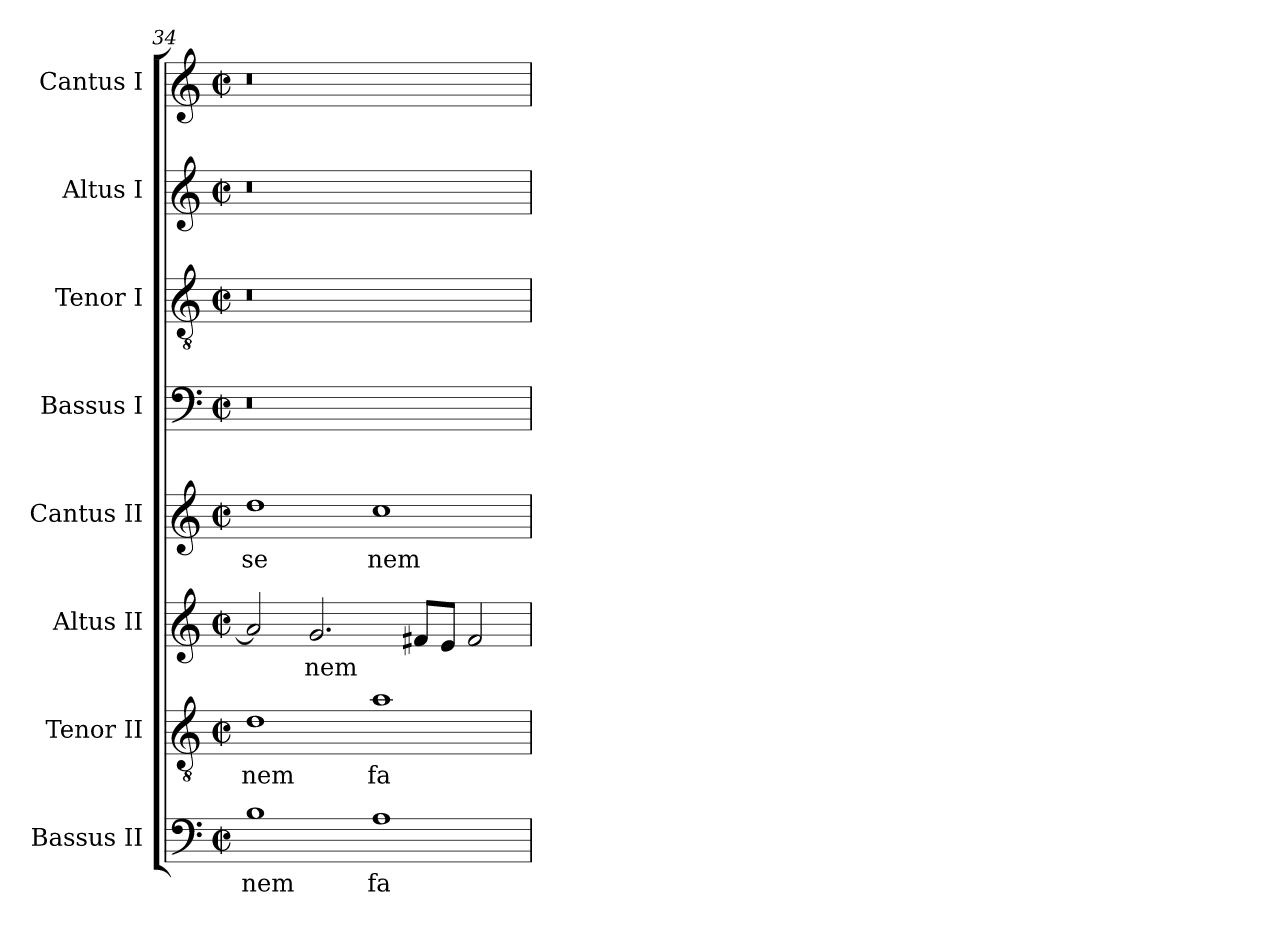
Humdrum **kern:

**kern	**text	**kern	**text	**kern	**text	**kern	**text	**kern	**kern	**kern	**kern
*part8	*part8	*part7	*part7	*part6	*part6	*part5	*part5	*part4	*part3	*part2	*part1
*staff8	*staff8	*staff7	*staff7	*staff6	*staff6	*staff5	*staff5	*staff4	*staff3	*staff2	*staff1
*I"Bassus II	*	*I"Tenor II	*	*I"Altus II	*	*I"Cantus II	*	*I"Bassus I	*I"Tenor I	*I"Altus I	*I"Cantus I
*clefF4	*	*clefGv2	*	*clefG2	*	*clefG2	*	*clefF4	*clefGv2	*clefG2	*clefG2
*M2/2	*	*M2/2	*	*M2/2	*	*M2/2	*	*M2/2	*M2/2	*M2/2	*M2/2
*met(c|)	*	*met(c|)	*	*met(c|)	*	*met(c|)	*	*met(c|)	*met(c|)	*met(c|)	*met(c|)
=34	=34	=34	=34	=34	=34	=34	=34	=34	=34	=34	=34
!	!LO:LY:b:cj	!	!LO:LY:b:cj	!	!	!	!LO:LY:b:cj	!	!	!	!
1B	-nem	1d	nem	2a/]	.	1dd	se	0r	0r	0r	0r
!	!	!	!	!	!LO:LY:b	!	!	!	!	!	!
.	.	.	.	2.g/	nem	.	.	.	.	.	.
!	!LO:LY:b:cj	!	!LO:LY:b:cj	!	!	!	!LO:LY:b:cj	!	!	!	!
1A	fa-	1a	fa	.	.	1cc	nem	.	.	.	.
.	.	.	.	8f#/L	.	.	.	.	.	.	.
.	.	.	.	8e/J	.	.	.	.	.	.	.
.	.	.	.	2f#/	.	.	.	.	.	.	.
=	=	=	=	=	=	=	=	=	=	=	=
*-	*-	*-	*-	*-	*-	*-	*-	*-	*-	*-	*-
